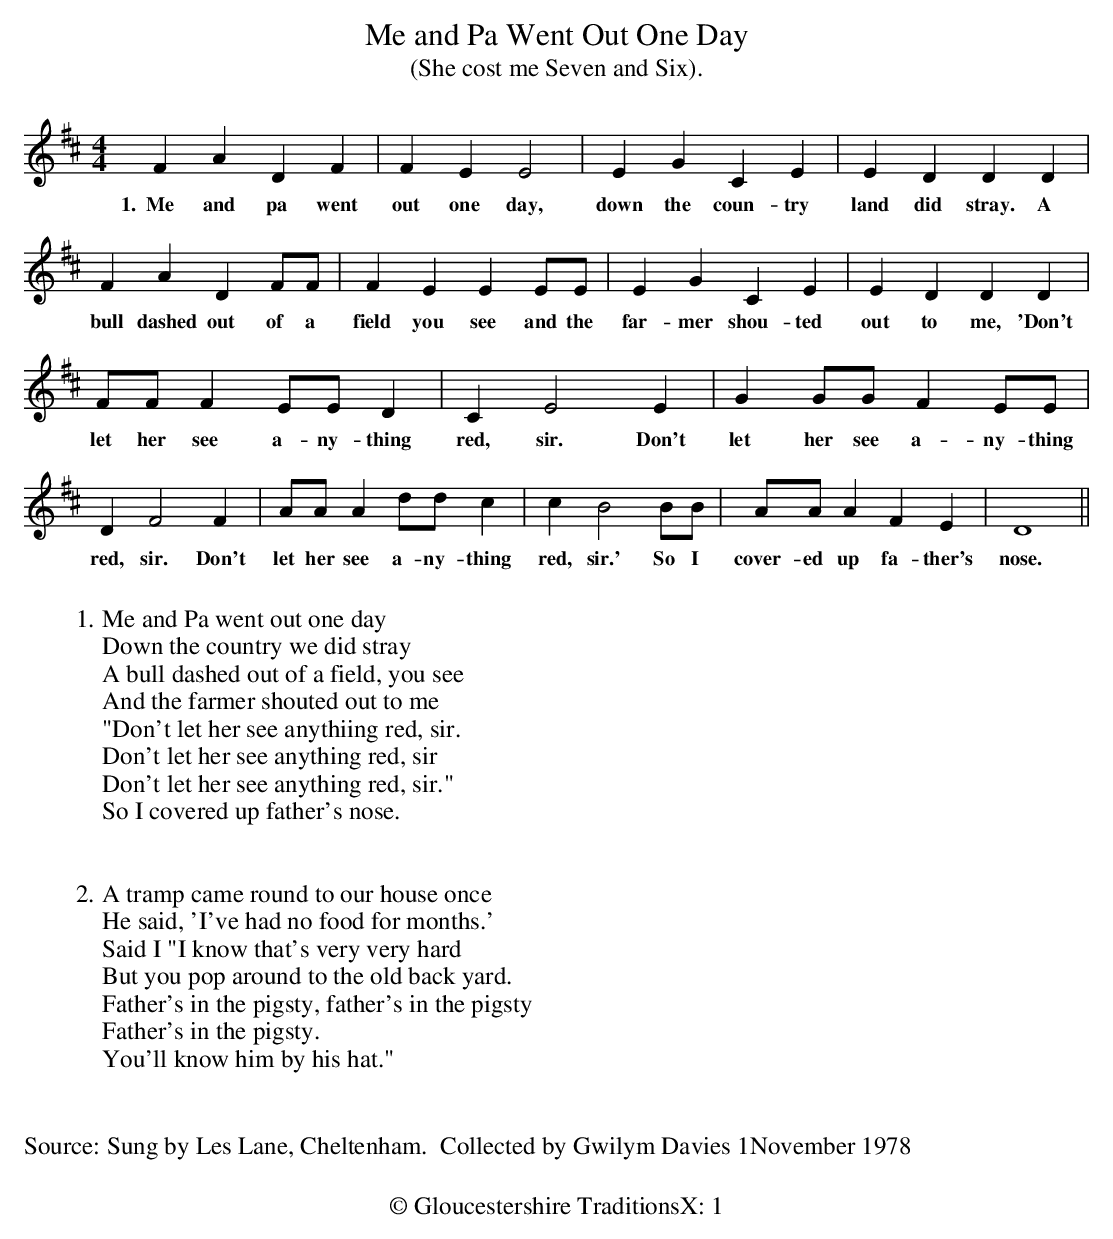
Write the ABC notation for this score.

X:1
T:Me and Pa Went Out One Day
T:(She cost me Seven and Six).
M:4/4
L:1/4
K:Dmaj
FADF|FEE2|EGCE|EDDD|
w:1.~~Me and pa went out one day, down the coun-try land did stray. A
FADF/2F/2|FEEE/2E/2|EGCE|EDDD|
w:bull dashed out of a field you see and the far-mer shou-ted out to me, 'Don't
F/2F/2FE/2E/2D|CE2E|GG/2G/2FE/2E/2|
w:let her see a-ny-thing red, sir. Don't let her see a-ny-thing
DF2F|A/2A/2Ad/2d/2c|cB2B/2B/2|A/2A/2AFE|D4||
w:red, sir.  Don't let her see a-ny-thing red, sir.'  So I cover-ed up fa-ther's nose.
w:
W:
W:1. Me and Pa went out one day
W:Down the country we did stray
W:A bull dashed out of a field, you see
W:And the farmer shouted out to me
W:"Don't let her see anythiing red, sir.
W:Don't let her see anything red, sir
W:Don't let her see anything red, sir."
W:So I covered up father's nose.
W:
W:
W:2.A tramp came round to our house once
W:He said, 'I've had no food for months.'
W:Said I "I know that's very very hard
W:But you pop around to the old back yard.
W:Father's in the pigsty, father's in the pigsty
W:Father's in the pigsty.
W:You'll know him by his hat."
W:
W:
